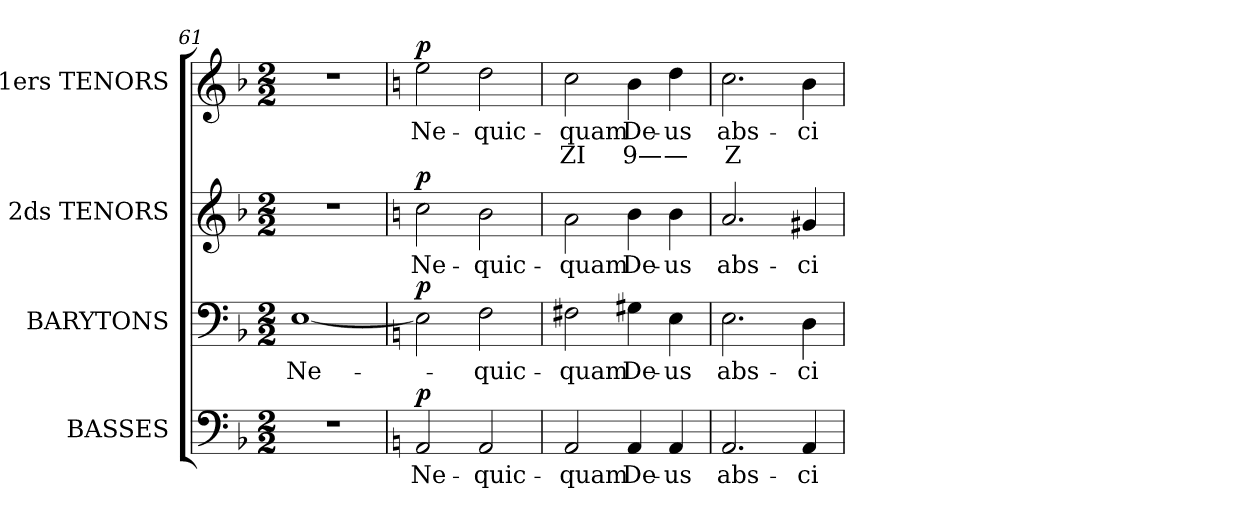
**kern	**text	**dynam	**kern	**text	**dynam	**kern	**text	**dynam	**kern	**text	**text	**dynam
*part4	*part4	*part4	*part3	*part3	*part3	*part2	*part2	*part2	*part1	*part1	*part1	*part1
*staff4	*staff4	*staff4	*staff3	*staff3	*staff3	*staff2	*staff2	*staff2	*staff1	*staff1	*staff1	*staff1
*I"BASSES	*	*	*I"BARYTONS	*	*	*I"2ds TENORS	*	*	*I"1ers TENORS	*	*	*
*I'BAS.	*	*	*I'BAR.	*	*	*	*	*	*	*	*	*
*clefF4	*	*	*clefF4	*	*	*clefG2	*	*	*clefG2	*	*	*
*k[b-]	*	*	*k[b-]	*	*	*k[b-]	*	*	*k[b-]	*	*	*
*M2/2	*	*	*M2/2	*	*	*M2/2	*	*	*M2/2	*	*	*
=61	=61	=61	=61	=61	=61	=61	=61	=61	=61	=61	=61	=61
1r	.	.	[1Ei/	Ne-	.	1r	.	.	1r	.	.	.
!!LO:LB:g=z
=62	=62	=62	=62	=62	=62	=62	=62	=62	=62	=62	=62	=62
*k[]	*	*	*k[]	*	*	*k[]	*	*	*k[]	*	*	*
!	!	!LO:DY:a	!	!	!LO:DY:a	!	!	!LO:DY:a	!	!	!	!LO:DY:a
2AAi/	Ne-	p	2Ei\]	.	p	2cci\	Ne-	p	2eei\	Ne-	.	p
2AAi/	quic-	.	2Fi\	quic-	.	2bi\	quic-	.	2ddi\	quic-	.	.
=63	=63	=63	=63	=63	=63	=63	=63	=63	=63	=63	=63	=63
2AAi/	quam	.	2F#Xi\	quam	.	2ai\	quam	.	2cci\	quam	ZI	.
4AAi/	De-	.	4G#Xi\	De-	.	4bi\	De-	.	4bi\	De-	9—	.
4AAi/	us	.	4Ei\	us	.	4bi\	us	.	4ddi\	us	—	.
=64	=64	=64	=64	=64	=64	=64	=64	=64	=64	=64	=64	=64
2.AAi/	abs-	.	2.Ei\	abs-	.	2.ai/	abs-	.	2.cci\	abs-	Z	.
4AAi/	ci-	.	4Di\	ci-	.	4g#Xi/	ci-	.	4bi\	ci-	.	.
=	=	=	=	=	=	=	=	=	=	=	=	=
*-	*-	*-	*-	*-	*-	*-	*-	*-	*-	*-	*-	*-
